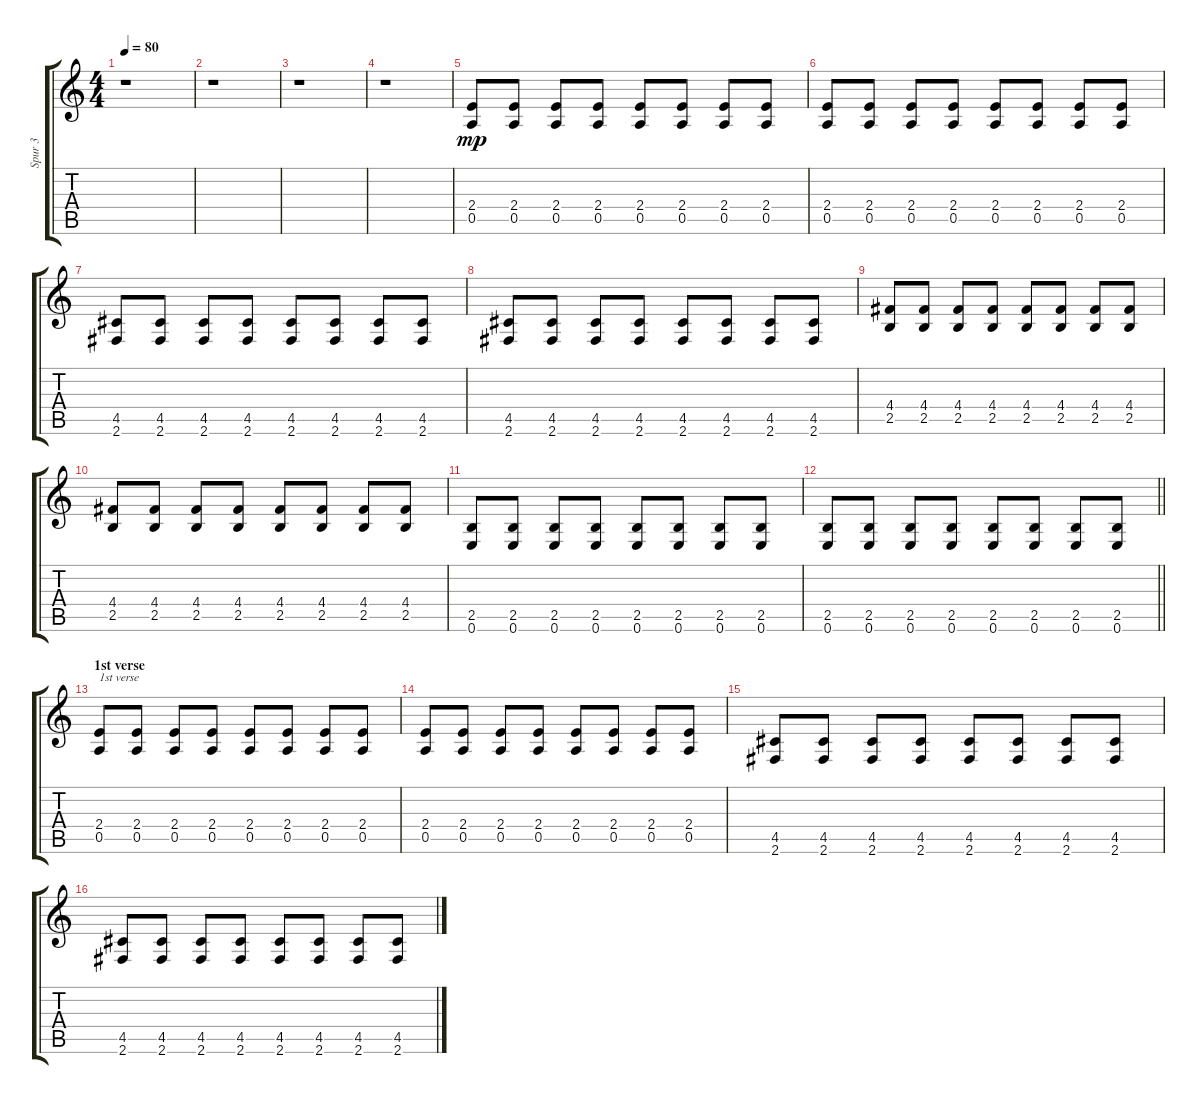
\track ("Spur 3" "Spur 3") {instrument electricguitarmuted}
\staff {score tabs}
\tuning (E4 B3 G3 D3 A2 E2) {hide}
\ts (4 4)
\tempo 80
\clef g2
\ks c
r.1{dy mp instrument electricguitarmuted} |
r.1 |
r.1 |
r.1 |
(2.4 0.5).8 (2.4 0.5).8 (2.4 0.5).8 (2.4 0.5).8 (2.4 0.5).8 (2.4 0.5).8 (2.4 0.5).8 (2.4 0.5).8 |
(2.4 0.5).8 (2.4 0.5).8 (2.4 0.5).8 (2.4 0.5).8 (2.4 0.5).8 (2.4 0.5).8 (2.4 0.5).8 (2.4 0.5).8 |
(4.5 2.6).8 (4.5 2.6).8 (4.5 2.6).8 (4.5 2.6).8 (4.5 2.6).8 (4.5 2.6).8 (4.5 2.6).8 (4.5 2.6).8 |
(4.5 2.6).8 (4.5 2.6).8 (4.5 2.6).8 (4.5 2.6).8 (4.5 2.6).8 (4.5 2.6).8 (4.5 2.6).8 (4.5 2.6).8 |
(4.4 2.5).8 (4.4 2.5).8 (4.4 2.5).8 (4.4 2.5).8 (4.4 2.5).8 (4.4 2.5).8 (4.4 2.5).8 (4.4 2.5).8 |
(4.4 2.5).8 (4.4 2.5).8 (4.4 2.5).8 (4.4 2.5).8 (4.4 2.5).8 (4.4 2.5).8 (4.4 2.5).8 (4.4 2.5).8 |
(2.5 0.6).8 (2.5 0.6).8 (2.5 0.6).8 (2.5 0.6).8 (2.5 0.6).8 (2.5 0.6).8 (2.5 0.6).8 (2.5 0.6).8 |
\barLineRight lightlight
(2.5 0.6).8 (2.5 0.6).8 (2.5 0.6).8 (2.5 0.6).8 (2.5 0.6).8 (2.5 0.6).8 (2.5 0.6).8 (2.5 0.6).8 |
\section ("" "1st verse")
(2.4 0.5).8{txt "1st verse"} (2.4 0.5).8 (2.4 0.5).8 (2.4 0.5).8 (2.4 0.5).8 (2.4 0.5).8 (2.4 0.5).8 (2.4 0.5).8 |
(2.4 0.5).8 (2.4 0.5).8 (2.4 0.5).8 (2.4 0.5).8 (2.4 0.5).8 (2.4 0.5).8 (2.4 0.5).8 (2.4 0.5).8 |
(4.5 2.6).8 (4.5 2.6).8 (4.5 2.6).8 (4.5 2.6).8 (4.5 2.6).8 (4.5 2.6).8 (4.5 2.6).8 (4.5 2.6).8 |
(4.5 2.6).8 (4.5 2.6).8 (4.5 2.6).8 (4.5 2.6).8 (4.5 2.6).8 (4.5 2.6).8 (4.5 2.6).8 (4.5 2.6).8
